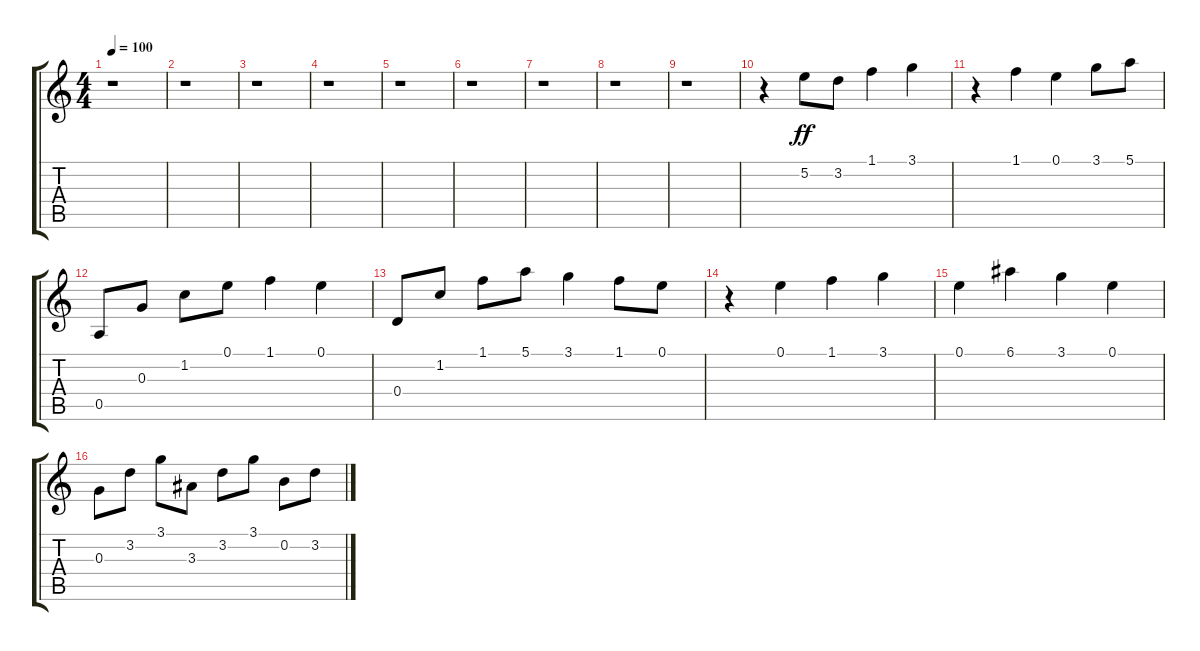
\track "" {instrument distortionguitar}
\staff {score tabs}
\tuning (E4 B3 G3 D3 A2 E2) {hide}
\ts (4 4)
\tempo 100
\clef g2
\ks c
r.1{dy ff} |
r.1 |
r.1 |
r.1 |
r.1 |
r.1 |
r.1 |
r.1 |
r.1 |
r.4 5.2.8 3.2.8 1.1.4 3.1.4 |
r.4 1.1.4 0.1.4 3.1.8 5.1.8 |
0.5.8 0.3.8 1.2.8 0.1.8 1.1.4 0.1.4 |
0.4.8 1.2.8 1.1.8 5.1.8 3.1.4 1.1.8 0.1.8 |
r.4 0.1.4 1.1.4 3.1.4 |
0.1.4 6.1.4 3.1.4 0.1.4 |
0.3.8 3.2.8 3.1.8 3.3.8 3.2.8 3.1.8 0.2.8 3.2.8
